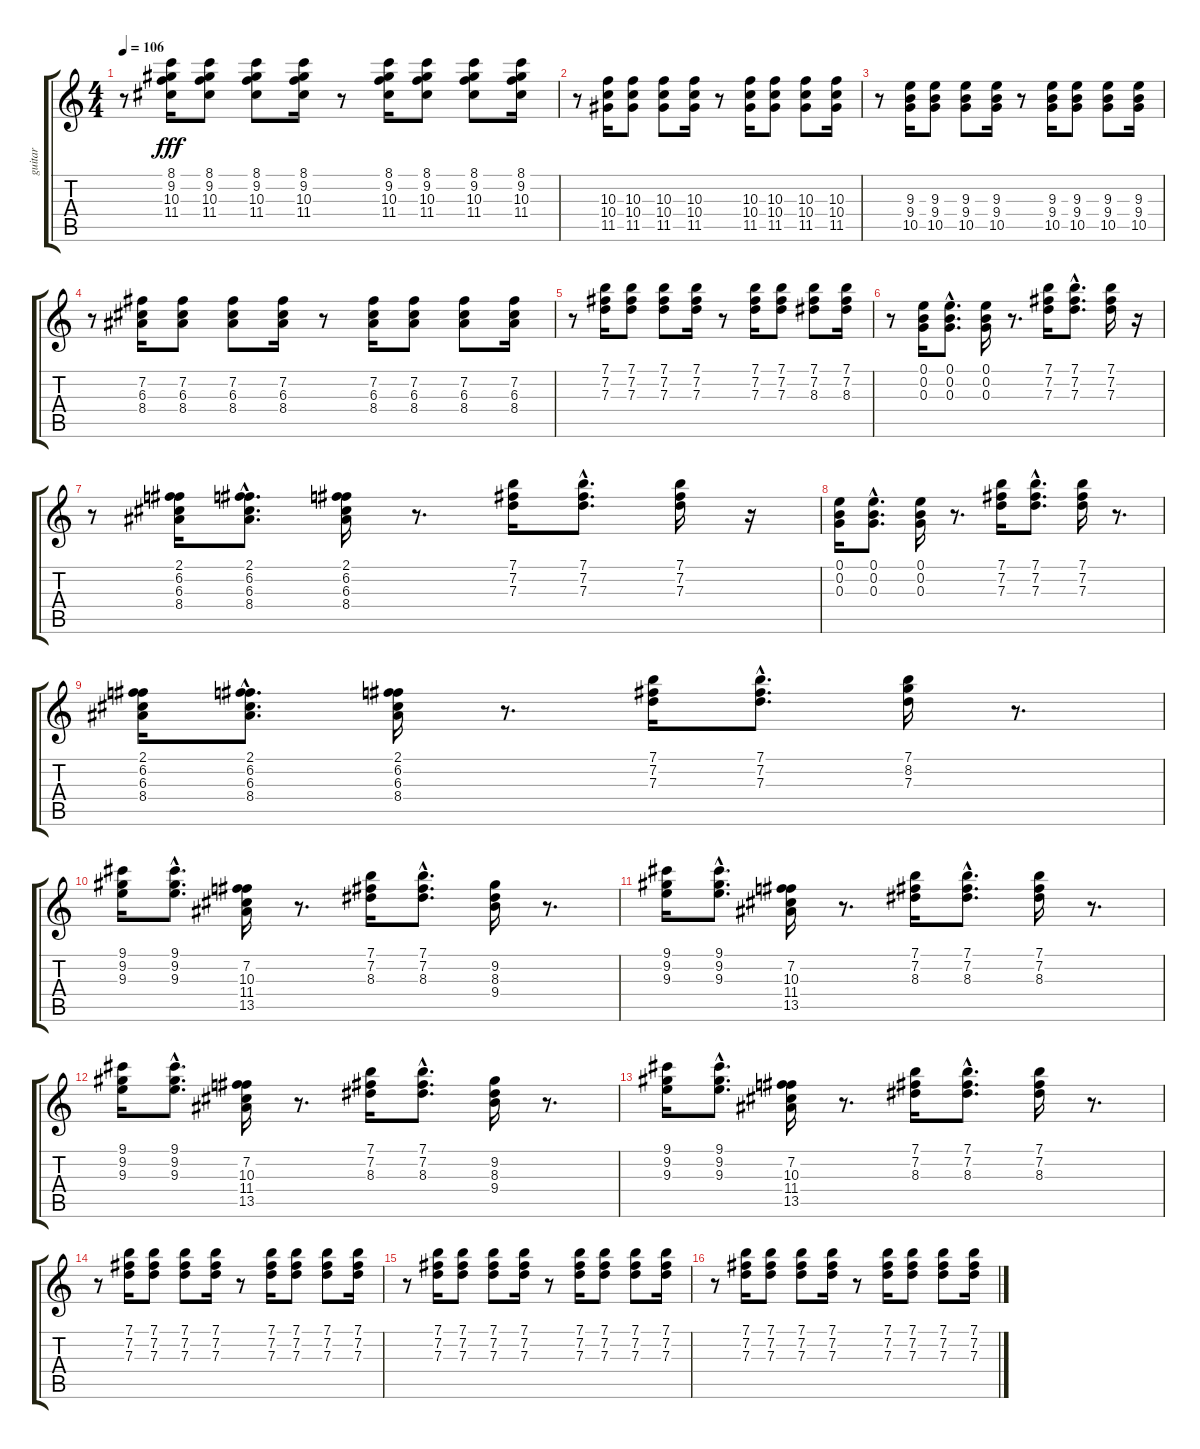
\track ("guitar" "guitar") {instrument acousticguitarsteel}
\staff {score tabs}
\tuning (E4 B3 G3 D3 A2 E2) {hide}
\ts (4 4)
\tempo 106
\clef g2
\ks c
r.8{dy fff} (8.1 9.2 10.3 11.4).16 (8.1 9.2 10.3 11.4).8 (8.1 9.2 10.3 11.4).8 (8.1 9.2 10.3 11.4).16 r.8 (8.1 9.2 10.3 11.4).16 (8.1 9.2 10.3 11.4).8 (8.1 9.2 10.3 11.4).8 (8.1 9.2 10.3 11.4).16 |
r.8 (10.3 10.4 11.5).16 (10.3 10.4 11.5).8 (10.3 10.4 11.5).8 (10.3 10.4 11.5).16 r.8 (10.3 10.4 11.5).16 (10.3 10.4 11.5).8 (10.3 10.4 11.5).8 (10.3 10.4 11.5).16 |
r.8 (9.3 9.4 10.5).16 (9.3 9.4 10.5).8 (9.3 9.4 10.5).8 (9.3 9.4 10.5).16 r.8 (9.3 9.4 10.5).16 (9.3 9.4 10.5).8 (9.3 9.4 10.5).8 (9.3 9.4 10.5).16 |
r.8 (7.2 6.3 8.4).16 (7.2 6.3 8.4).8 (7.2 6.3 8.4).8 (7.2 6.3 8.4).16 r.8 (7.2 6.3 8.4).16 (7.2 6.3 8.4).8 (7.2 6.3 8.4).8 (7.2 6.3 8.4).16 |
r.8 (7.1 7.2 7.3).16 (7.1 7.2 7.3).8 (7.1 7.2 7.3).8 (7.1 7.2 7.3).16 r.8 (7.1 7.2 7.3).16 (7.1 7.2 7.3).8 (7.1 7.2 8.3).8 (7.1 7.2 8.3).16 |
r.8 (0.1 0.2 0.3).16 (0.1{hac} 0.2{hac} 0.3{hac}).8{d} (0.1 0.2 0.3).16 r.8{d} (7.1 7.2 7.3).16 (7.1{hac} 7.2{hac} 7.3{hac}).8{d} (7.1 7.2 7.3).16 r.16 |
r.8 (2.1 6.2 6.3 8.4).16 (2.1{hac} 6.2{hac} 6.3{hac} 8.4{hac}).8{d} (2.1 6.2 6.3 8.4).16 r.8{d} (7.1 7.2 7.3).16 (7.1{hac} 7.2{hac} 7.3{hac}).8{d} (7.1 7.2 7.3).16 r.16 |
(0.1 0.2 0.3).16 (0.1{hac} 0.2{hac} 0.3{hac}).8{d} (0.1 0.2 0.3).16 r.8{d} (7.1 7.2 7.3).16 (7.1{hac} 7.2{hac} 7.3{hac}).8{d} (7.1 7.2 7.3).16 r.8{d} |
(2.1 6.2 6.3 8.4).16 (2.1{hac} 6.2{hac} 6.3{hac} 8.4{hac}).8{d} (2.1 6.2 6.3 8.4).16 r.8{d} (7.1 7.2 7.3).16 (7.1{hac} 7.2{hac} 7.3{hac}).8{d} (7.1 8.2 7.3).16 r.8{d} |
(9.1 9.2 9.3).16 (9.1{hac} 9.2{hac} 9.3{hac}).8{d} (7.2 10.3 11.4 13.5).16 r.8{d} (7.1 7.2 8.3).16 (7.1{hac} 7.2{hac} 8.3{hac}).8{d} (9.2 8.3 9.4).16 r.8{d} |
(9.1 9.2 9.3).16 (9.1{hac} 9.2{hac} 9.3{hac}).8{d} (7.2 10.3 11.4 13.5).16 r.8{d} (7.1 7.2 8.3).16 (7.1{hac} 7.2{hac} 8.3{hac}).8{d} (7.1 7.2 8.3).16 r.8{d} |
(9.1 9.2 9.3).16 (9.1{hac} 9.2{hac} 9.3{hac}).8{d} (7.2 10.3 11.4 13.5).16 r.8{d} (7.1 7.2 8.3).16 (7.1{hac} 7.2{hac} 8.3{hac}).8{d} (9.2 8.3 9.4).16 r.8{d} |
(9.1 9.2 9.3).16 (9.1{hac} 9.2{hac} 9.3{hac}).8{d} (7.2 10.3 11.4 13.5).16 r.8{d} (7.1 7.2 8.3).16 (7.1{hac} 7.2{hac} 8.3{hac}).8{d} (7.1 7.2 8.3).16 r.8{d} |
r.8 (7.1 7.2 7.3).16 (7.1 7.2 7.3).8 (7.1 7.2 7.3).8 (7.1 7.2 7.3).16 r.8 (7.1 7.2 7.3).16 (7.1 7.2 7.3).8 (7.1 7.2 7.3).8 (7.1 7.2 7.3).16 |
r.8 (7.1 7.2 7.3).16 (7.1 7.2 7.3).8 (7.1 7.2 7.3).8 (7.1 7.2 7.3).16 r.8 (7.1 7.2 7.3).16 (7.1 7.2 7.3).8 (7.1 7.2 7.3).8 (7.1 7.2 7.3).16 |
r.8 (7.1 7.2 7.3).16 (7.1 7.2 7.3).8 (7.1 7.2 7.3).8 (7.1 7.2 7.3).16 r.8 (7.1 7.2 7.3).16 (7.1 7.2 7.3).8 (7.1 7.2 7.3).8 (7.1 7.2 7.3).16
